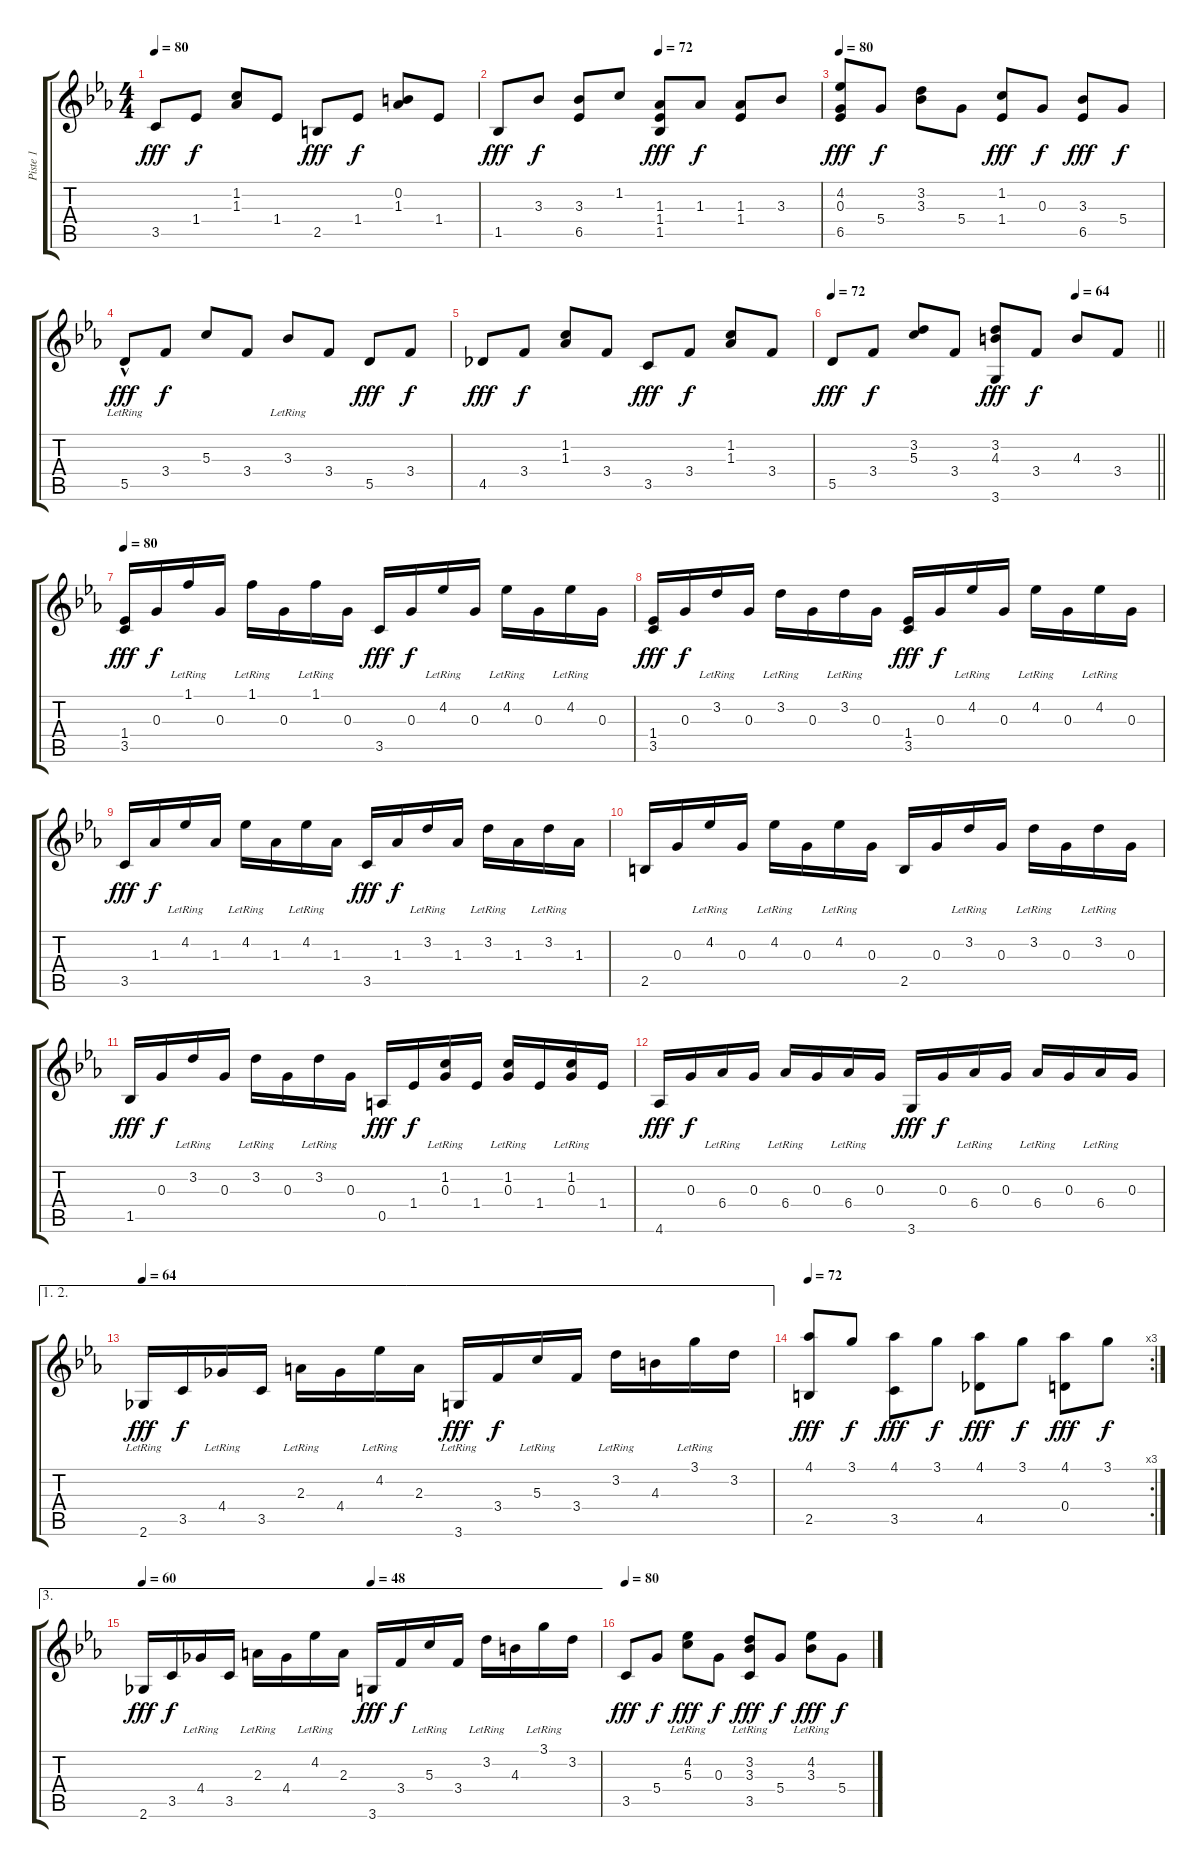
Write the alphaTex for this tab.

\track ("Piste 1" "Piste 1") {instrument acousticguitarnylon}
\staff {score tabs}
\tuning (E4 B3 G3 D3 A2 E2) {hide}
\ts (4 4)
\tempo 80
\clef g2
\ks cminor
3.5.8{dy fff} 1.4.8{dy f} (1.2 1.3).8 1.4.8 2.5.8{dy fff} 1.4.8{dy f} (0.2 1.3).8 1.4.8 |
\tempo (72 0.5)
1.5.8{dy fff} 3.3.8{dy f} (3.3 6.5).8 1.2.8 (1.3 1.4 1.5).8{dy fff} 1.3.8{dy f} (1.3 1.4).8 3.3.8 |
\tempo 80
(4.2 0.3 6.5).8{dy fff} 5.4.8{dy f} (3.2 3.3).8 5.4.8 (1.2 1.4).8{dy fff} 0.3.8{dy f} (3.3 6.5).8{dy fff} 5.4.8{dy f} |
5.5{hac lr}.8{dy fff} 3.4.8{dy f} 5.3.8 3.4.8 3.3{lr}.8 3.4.8 5.5.8{dy fff} 3.4.8{dy f} |
4.5.8{dy fff} 3.4.8{dy f} (1.2 1.3).8 3.4.8 3.5.8{dy fff} 3.4.8{dy f} (1.2 1.3).8 3.4.8 |
\tempo 72
\tempo (64 0.75)
\barLineRight lightlight
5.5.8{dy fff} 3.4.8{dy f} (3.2 5.3).8 3.4.8 (3.2 4.3 3.6).8{dy fff} 3.4.8{dy f} 4.3.8 3.4.8 |
\tempo 80
(1.4 3.5).16{dy fff} 0.3.16{dy f} 1.1{lr}.16 0.3.16 1.1{lr}.16 0.3.16 1.1{lr}.16 0.3.16 3.5.16{dy fff} 0.3.16{dy f} 4.2{lr}.16 0.3.16 4.2{lr}.16 0.3.16 4.2{lr}.16 0.3.16 |
(1.4 3.5).16{dy fff} 0.3.16{dy f} 3.2{lr}.16 0.3.16 3.2{lr}.16 0.3.16 3.2{lr}.16 0.3.16 (1.4 3.5).16{dy fff} 0.3.16{dy f} 4.2{lr}.16 0.3.16 4.2{lr}.16 0.3.16 4.2{lr}.16 0.3.16 |
3.5.16{dy fff} 1.3.16{dy f} 4.2{lr}.16 1.3.16 4.2{lr}.16 1.3.16 4.2{lr}.16 1.3.16 3.5.16{dy fff} 1.3.16{dy f} 3.2{lr}.16 1.3.16 3.2{lr}.16 1.3.16 3.2{lr}.16 1.3.16 |
2.5.16 0.3.16 4.2{lr}.16 0.3.16 4.2{lr}.16 0.3.16 4.2{lr}.16 0.3.16 2.5.16 0.3.16 3.2{lr}.16 0.3.16 3.2{lr}.16 0.3.16 3.2{lr}.16 0.3.16 |
1.5.16{dy fff} 0.3.16{dy f} 3.2{lr}.16 0.3.16 3.2{lr}.16 0.3.16 3.2{lr}.16 0.3.16 0.5.16{dy fff} 1.4.16{dy f} (1.2{lr} 0.3).16 1.4.16 (1.2{lr} 0.3).16 1.4.16 (1.2{lr} 0.3).16 1.4.16 |
4.6.16{dy fff} 0.3.16{dy f} 6.4{lr}.16 0.3.16 6.4{lr}.16 0.3.16 6.4{lr}.16 0.3.16 3.6.16{dy fff} 0.3.16{dy f} 6.4{lr}.16 0.3.16 6.4{lr}.16 0.3.16 6.4{lr}.16 0.3.16 |
\ae (1 2)
\tempo 64
2.6{lr}.16{dy fff} 3.5.16{dy f} 4.4{lr}.16 3.5.16 2.3{lr}.16 4.4.16 4.2{lr}.16 2.3.16 3.6{lr}.16{dy fff} 3.4.16{dy f} 5.3{lr}.16 3.4.16 3.2{lr}.16 4.3.16 3.1{lr}.16 3.2.16 |
\rc 3
\tempo 72
(4.1 2.5).8{dy fff} 3.1.8{dy f} (4.1 3.5).8{dy fff} 3.1.8{dy f} (4.1 4.5).8{dy fff} 3.1.8{dy f} (4.1 0.4).8{dy fff} 3.1.8{dy f} |
\ae 3
\tempo 60
\tempo (48 0.5)
2.6.16{dy fff} 3.5.16{dy f} 4.4{lr}.16 3.5.16 2.3{lr}.16 4.4.16 4.2{lr}.16 2.3.16 3.6.16{dy fff} 3.4.16{dy f} 5.3{lr}.16 3.4.16 3.2{lr}.16 4.3.16 3.1{lr}.16 3.2.16 |
\tempo 80
3.5.8{dy fff} 5.4.8{dy f} (4.2{lr} 5.3).8{dy fff} 0.3.8{dy f} (3.2{lr} 3.3 3.5).8{dy fff} 5.4.8{dy f} (4.2{lr} 3.3).8{dy fff} 5.4.8{dy f}
